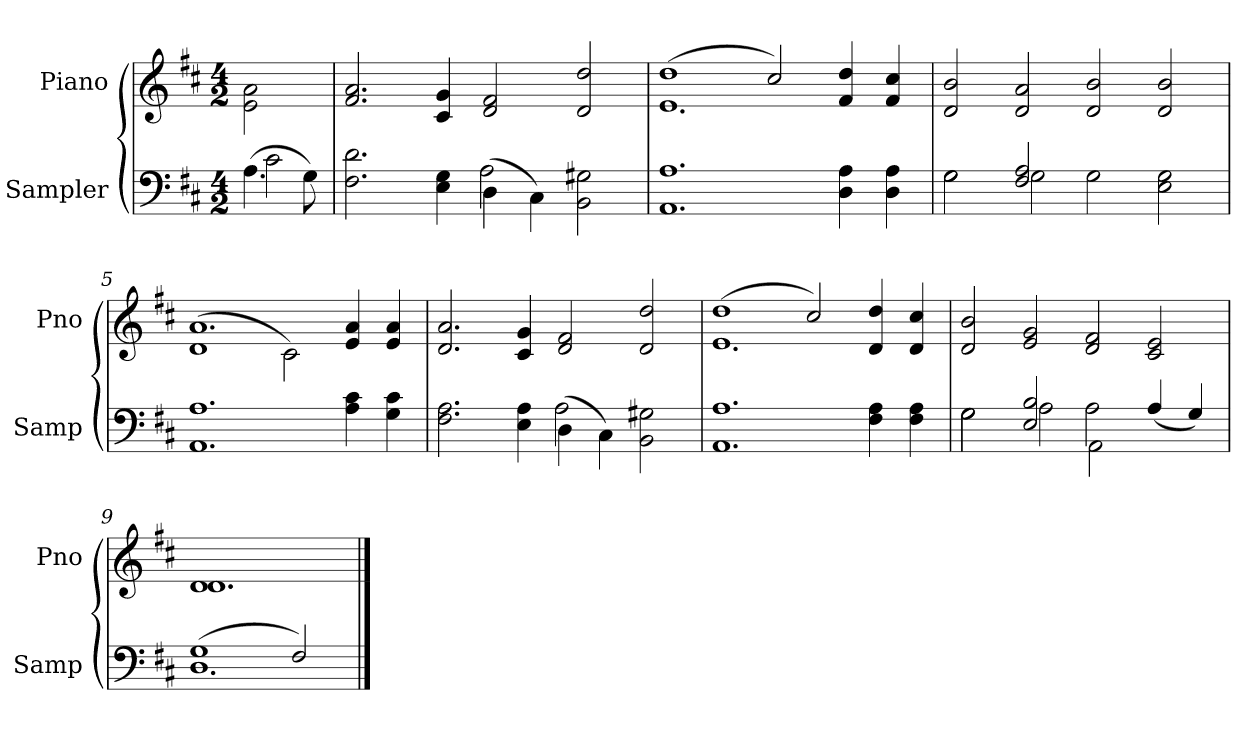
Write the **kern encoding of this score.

**kern	**kern
*part2	*part1
*staff2	*staff1
*I"Sampler	*I"Piano
*I'Samp	*I'Pno
*clefF4	*clefG2
*k[f#c#]	*k[f#c#]
*D:	*D:
*M4/2	*M4/2
=1	=1
*^	*
(4.A\	2c#	2e\ 2a\
8G\)	.	.
=2	=2	=2
2.F# 2.d	1ryy	2.f# 2.a
4E 4G	.	4c# 4g
(4D\	2A	2d 2f#
4C#\)	.	.
2BB 2G#X	2ryy	2d 2dd
*v	*v	*
=3	=3
*	*^
1.AA 1.A	(1dd/	1.e
.	2cc#/)	.
4D 4A	4f# 4dd	2ryy
4D 4A	4f# 4cc#	.
*	*v	*v
=4	=4
*^	*
2G\	2G	2d 2b
2F# 2A	2G	2d 2a
2G\	1ryy	2d 2b
2E 2G	.	2d 2b
*v	*v	*
=5	=5
*	*^
1.AA 1.A	(1d\	1.a
.	2c#\)	.
4A 4c#	4e 4a	2ryy
4G 4c#	4e 4a	.
*	*v	*v
=6	=6
*^	*
2.F# 2.A	1ryy	2.d 2.a
4E 4A	.	4c# 4g
(4D\	2A	2d 2f#
4C#\)	.	.
2BB 2G#X	2ryy	2d 2dd
*v	*v	*
=7	=7
*	*^
1.AA 1.A	(1dd/	1.e
.	2cc#/)	.
4F# 4A	4d 4dd	2ryy
4F# 4A	4d 4cc#	.
*	*v	*v
=8	=8
*^	*
2G\	2G	2d 2b
2E 2B	2A	2e 2g
2A\	2AA	2d 2f#
(4A/	2ryy	2c# 2e
4G/)	.	.
=9	=9	=9
*	*	*^
(1G/	1.D	1.d/	1.d
2F#/)	.	.	.
*v	*v	*	*
*	*v	*v
==	==
*-	*-
